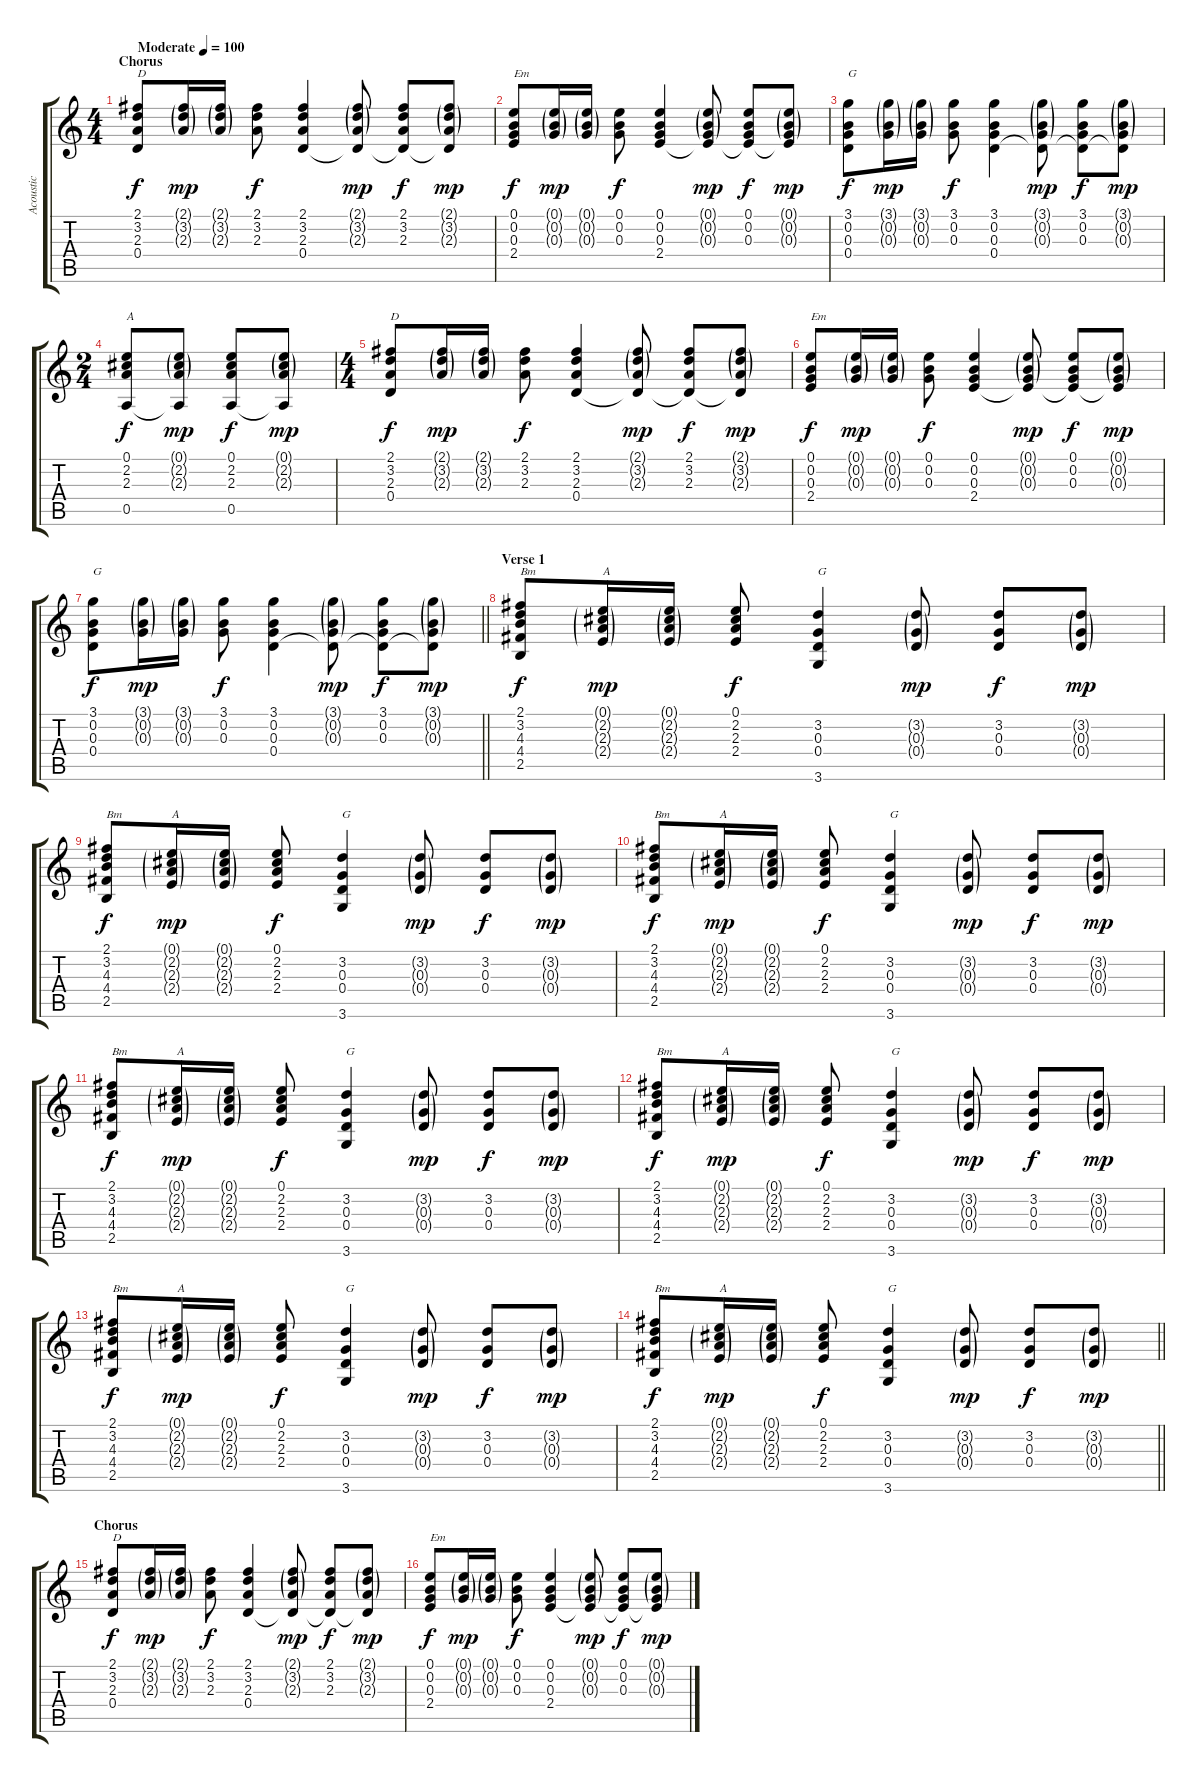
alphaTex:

\track ("Acoustic" "Acoustic") {instrument acousticguitarsteel}
\staff {score tabs}
\tuning (E4 B3 G3 D3 A2 E2) {hide}
\ts (4 4)
\section ("" "Chorus")
\tempo (100 "Moderate")
\clef g2
\ks c
(2.1 3.2 2.3 0.4).8{txt "D" dy f instrument acousticguitarsteel} (2.1{g} 3.2{g} 2.3{g}).16{dy mp} (2.1{g} 3.2{g} 2.3{g}).16 (2.1 3.2 2.3).8{dy f} (2.1 3.2 2.3 0.4).4 (2.1{g} 3.2{g} 2.3{g} 0.4{t}).8{dy mp} (2.1 3.2 2.3 0.4{t}).8{dy f} (2.1{g} 3.2{g} 2.3{g} 0.4{t}).8{dy mp} |
(0.1 0.2 0.3 2.4).8{txt "Em" dy f} (0.1{g} 0.2{g} 0.3{g}).16{dy mp} (0.1{g} 0.2{g} 0.3{g}).16 (0.1 0.2 0.3).8{dy f} (0.1 0.2 0.3 2.4).4 (0.1{g} 0.2{g} 0.3{g} 2.4{t}).8{dy mp} (0.1 0.2 0.3 2.4{t}).8{dy f} (0.1{g} 0.2{g} 0.3{g} 2.4{t}).8{dy mp} |
(3.1 0.2 0.3 0.4).8{txt "G" dy f} (3.1{g} 0.2{g} 0.3{g}).16{dy mp} (3.1{g} 0.2{g} 0.3{g}).16 (3.1 0.2 0.3).8{dy f} (3.1 0.2 0.3 0.4).4 (3.1{g} 0.2{g} 0.3{g} 0.4{t}).8{dy mp} (3.1 0.2 0.3 0.4{t}).8{dy f} (3.1{g} 0.2{g} 0.3{g} 0.4{t}).8{dy mp} |
\ts (2 4)
(0.1 2.2 2.3 0.5).8{txt "A" dy f} (0.1{g} 2.2{g} 2.3{g} 0.5{t}).8{dy mp} (0.1 2.2 2.3 0.5).8{dy f} (0.1{g} 2.2{g} 2.3{g} 0.5{t}).8{dy mp} |
\ts (4 4)
(2.1 3.2 2.3 0.4).8{txt "D" dy f} (2.1{g} 3.2{g} 2.3{g}).16{dy mp} (2.1{g} 3.2{g} 2.3{g}).16 (2.1 3.2 2.3).8{dy f} (2.1 3.2 2.3 0.4).4 (2.1{g} 3.2{g} 2.3{g} 0.4{t}).8{dy mp} (2.1 3.2 2.3 0.4{t}).8{dy f} (2.1{g} 3.2{g} 2.3{g} 0.4{t}).8{dy mp} |
(0.1 0.2 0.3 2.4).8{txt "Em" dy f} (0.1{g} 0.2{g} 0.3{g}).16{dy mp} (0.1{g} 0.2{g} 0.3{g}).16 (0.1 0.2 0.3).8{dy f} (0.1 0.2 0.3 2.4).4 (0.1{g} 0.2{g} 0.3{g} 2.4{t}).8{dy mp} (0.1 0.2 0.3 2.4{t}).8{dy f} (0.1{g} 0.2{g} 0.3{g} 2.4{t}).8{dy mp} |
\barLineRight lightlight
(3.1 0.2 0.3 0.4).8{txt "G" dy f} (3.1{g} 0.2{g} 0.3{g}).16{dy mp} (3.1{g} 0.2{g} 0.3{g}).16 (3.1 0.2 0.3).8{dy f} (3.1 0.2 0.3 0.4).4 (3.1{g} 0.2{g} 0.3{g} 0.4{t}).8{dy mp} (3.1 0.2 0.3 0.4{t}).8{dy f} (3.1{g} 0.2{g} 0.3{g} 0.4{t}).8{dy mp} |
\section ("" "Verse 1")
(2.1 3.2 4.3 4.4 2.5).8{txt "Bm" dy f} (0.1{g} 2.2{g} 2.3{g} 2.4{g}).16{txt "A" dy mp} (0.1{g} 2.2{g} 2.3{g} 2.4{g}).16 (0.1 2.2 2.3 2.4).8{dy f} (3.2 0.3 0.4 3.6).4{txt "G"} (3.2{g} 0.3{g} 0.4{g}).8{dy mp} (3.2 0.3 0.4).8{dy f} (3.2{g} 0.3{g} 0.4{g}).8{dy mp} |
(2.1 3.2 4.3 4.4 2.5).8{txt "Bm" dy f} (0.1{g} 2.2{g} 2.3{g} 2.4{g}).16{txt "A" dy mp} (0.1{g} 2.2{g} 2.3{g} 2.4{g}).16 (0.1 2.2 2.3 2.4).8{dy f} (3.2 0.3 0.4 3.6).4{txt "G"} (3.2{g} 0.3{g} 0.4{g}).8{dy mp} (3.2 0.3 0.4).8{dy f} (3.2{g} 0.3{g} 0.4{g}).8{dy mp} |
(2.1 3.2 4.3 4.4 2.5).8{txt "Bm" dy f} (0.1{g} 2.2{g} 2.3{g} 2.4{g}).16{txt "A" dy mp} (0.1{g} 2.2{g} 2.3{g} 2.4{g}).16 (0.1 2.2 2.3 2.4).8{dy f} (3.2 0.3 0.4 3.6).4{txt "G"} (3.2{g} 0.3{g} 0.4{g}).8{dy mp} (3.2 0.3 0.4).8{dy f} (3.2{g} 0.3{g} 0.4{g}).8{dy mp} |
(2.1 3.2 4.3 4.4 2.5).8{txt "Bm" dy f} (0.1{g} 2.2{g} 2.3{g} 2.4{g}).16{txt "A" dy mp} (0.1{g} 2.2{g} 2.3{g} 2.4{g}).16 (0.1 2.2 2.3 2.4).8{dy f} (3.2 0.3 0.4 3.6).4{txt "G"} (3.2{g} 0.3{g} 0.4{g}).8{dy mp} (3.2 0.3 0.4).8{dy f} (3.2{g} 0.3{g} 0.4{g}).8{dy mp} |
(2.1 3.2 4.3 4.4 2.5).8{txt "Bm" dy f} (0.1{g} 2.2{g} 2.3{g} 2.4{g}).16{txt "A" dy mp} (0.1{g} 2.2{g} 2.3{g} 2.4{g}).16 (0.1 2.2 2.3 2.4).8{dy f} (3.2 0.3 0.4 3.6).4{txt "G"} (3.2{g} 0.3{g} 0.4{g}).8{dy mp} (3.2 0.3 0.4).8{dy f} (3.2{g} 0.3{g} 0.4{g}).8{dy mp} |
(2.1 3.2 4.3 4.4 2.5).8{txt "Bm" dy f} (0.1{g} 2.2{g} 2.3{g} 2.4{g}).16{txt "A" dy mp} (0.1{g} 2.2{g} 2.3{g} 2.4{g}).16 (0.1 2.2 2.3 2.4).8{dy f} (3.2 0.3 0.4 3.6).4{txt "G"} (3.2{g} 0.3{g} 0.4{g}).8{dy mp} (3.2 0.3 0.4).8{dy f} (3.2{g} 0.3{g} 0.4{g}).8{dy mp} |
\barLineRight lightlight
(2.1 3.2 4.3 4.4 2.5).8{txt "Bm" dy f} (0.1{g} 2.2{g} 2.3{g} 2.4{g}).16{txt "A" dy mp} (0.1{g} 2.2{g} 2.3{g} 2.4{g}).16 (0.1 2.2 2.3 2.4).8{dy f} (3.2 0.3 0.4 3.6).4{txt "G"} (3.2{g} 0.3{g} 0.4{g}).8{dy mp} (3.2 0.3 0.4).8{dy f} (3.2{g} 0.3{g} 0.4{g}).8{dy mp} |
\section ("" "Chorus")
(2.1 3.2 2.3 0.4).8{txt "D" dy f} (2.1{g} 3.2{g} 2.3{g}).16{dy mp} (2.1{g} 3.2{g} 2.3{g}).16 (2.1 3.2 2.3).8{dy f} (2.1 3.2 2.3 0.4).4 (2.1{g} 3.2{g} 2.3{g} 0.4{t}).8{dy mp} (2.1 3.2 2.3 0.4{t}).8{dy f} (2.1{g} 3.2{g} 2.3{g} 0.4{t}).8{dy mp} |
(0.1 0.2 0.3 2.4).8{txt "Em" dy f} (0.1{g} 0.2{g} 0.3{g}).16{dy mp} (0.1{g} 0.2{g} 0.3{g}).16 (0.1 0.2 0.3).8{dy f} (0.1 0.2 0.3 2.4).4 (0.1{g} 0.2{g} 0.3{g} 2.4{t}).8{dy mp} (0.1 0.2 0.3 2.4{t}).8{dy f} (0.1{g} 0.2{g} 0.3{g} 2.4{t}).8{dy mp}
